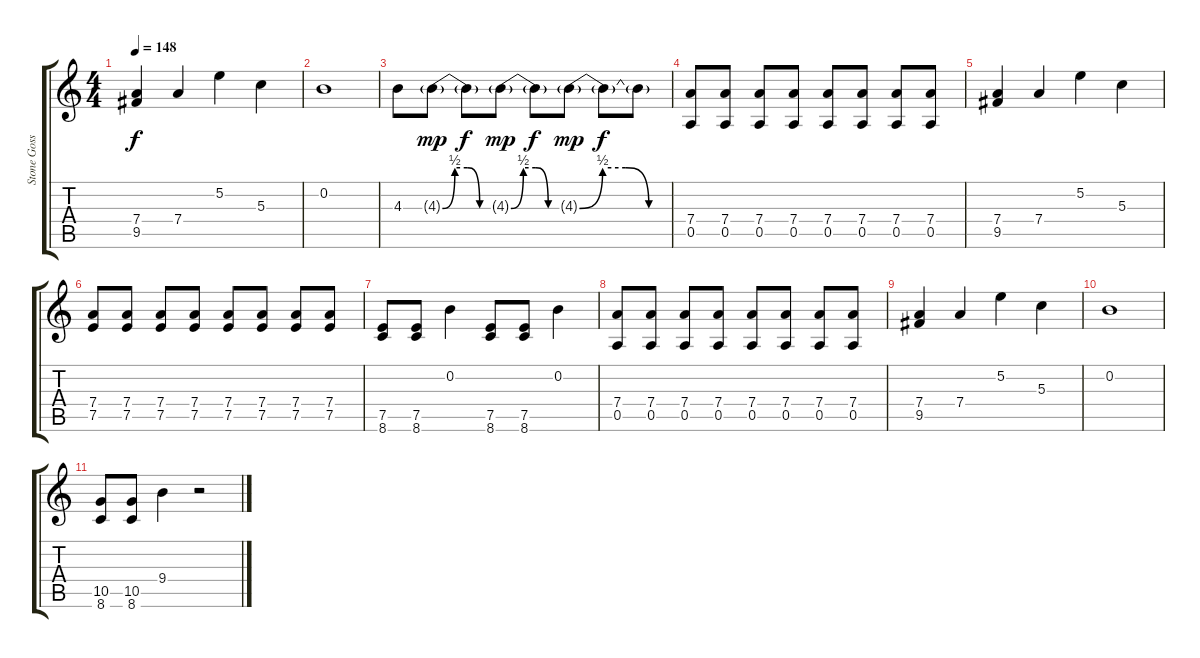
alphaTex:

\track ("Stone Gossard" "Stone Goss") {instrument distortionguitar}
\staff {score tabs}
\tuning (E4 B3 G3 D3 A2 E2) {hide}
\ts (4 4)
\tempo 148
\clef g2
\ks c
(7.4 9.5).4{dy f} 7.4.4 5.2.4 5.3.4 |
0.2.1 |
4.3.8 4.3{be (custom 0 0 15 2 30 2 45 0 60 0) g}.8{dy mp} 4.3{t}.8{dy f} 4.3{be (custom 0 0 15 2 30 2 45 0 60 0) g}.8{dy mp} 4.3{t}.8{dy f} 4.3{be (custom 0 0 15 2 30 2 45 0 60 0) g}.8{dy mp} 4.3{t}.8{dy f} 4.3{t}.8 |
(7.4 0.5).8 (7.4 0.5).8 (7.4 0.5).8 (7.4 0.5).8 (7.4 0.5).8 (7.4 0.5).8 (7.4 0.5).8 (7.4 0.5).8 |
(7.4 9.5).4 7.4.4 5.2.4 5.3.4 |
(7.4 7.5).8 (7.4 7.5).8 (7.4 7.5).8 (7.4 7.5).8 (7.4 7.5).8 (7.4 7.5).8 (7.4 7.5).8 (7.4 7.5).8 |
(7.5 8.6).8 (7.5 8.6).8 0.2.4 (7.5 8.6).8 (7.5 8.6).8 0.2.4 |
(7.4 0.5).8 (7.4 0.5).8 (7.4 0.5).8 (7.4 0.5).8 (7.4 0.5).8 (7.4 0.5).8 (7.4 0.5).8 (7.4 0.5).8 |
(7.4 9.5).4 7.4.4 5.2.4 5.3.4 |
0.2.1 |
(10.5 8.6).8 (10.5 8.6).8 9.4.4 r.2
